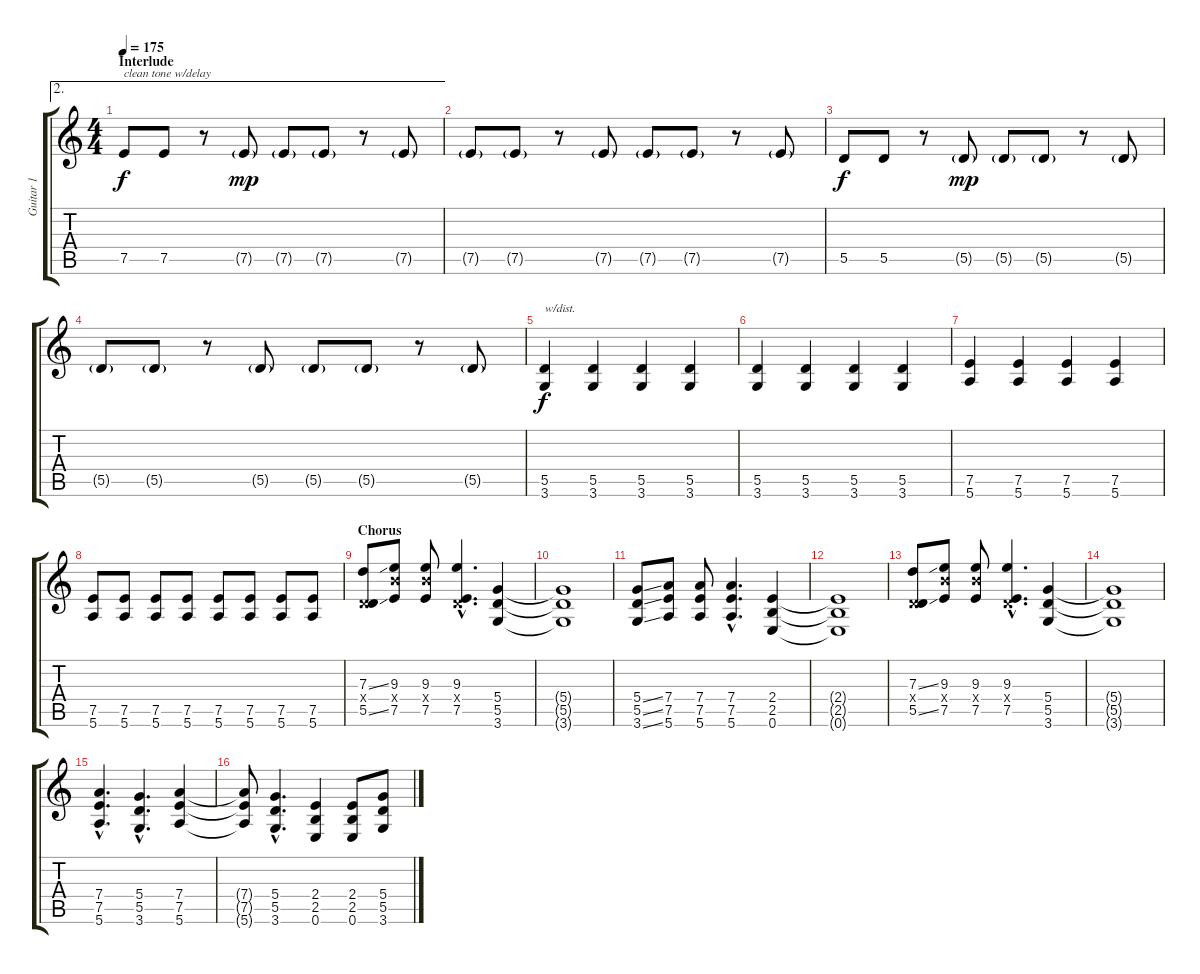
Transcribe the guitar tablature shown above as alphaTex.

\track ("Guitar 1" "Guitar 1") {instrument distortionguitar}
\staff {score tabs}
\tuning (E4 B3 G3 D3 A2 E2) {hide}
\ae 2
\ts (4 4)
\section ("" "Interlude")
\tempo 175
\clef g2
\ks c
7.5.8{txt "clean tone w/delay" dy f instrument electricguitarclean} 7.5.8 r.8 7.5{g}.8{dy mp} 7.5{g}.8 7.5{g}.8 r.8 7.5{g}.8 |
7.5{g}.8 7.5{g}.8 r.8 7.5{g}.8 7.5{g}.8 7.5{g}.8 r.8 7.5{g}.8 |
5.5.8{dy f} 5.5.8 r.8 5.5{g}.8{dy mp} 5.5{g}.8 5.5{g}.8 r.8 5.5{g}.8 |
5.5{g}.8 5.5{g}.8 r.8 5.5{g}.8 5.5{g}.8 5.5{g}.8 r.8 5.5{g}.8 |
(5.5 3.6).4{txt "w/dist." dy f instrument distortionguitar} (5.5 3.6).4 (5.5 3.6).4 (5.5 3.6).4 |
(5.5 3.6).4 (5.5 3.6).4 (5.5 3.6).4 (5.5 3.6).4 |
(7.5 5.6).4 (7.5 5.6).4 (7.5 5.6).4 (7.5 5.6).4 |
(7.5 5.6).8 (7.5 5.6).8 (7.5 5.6).8 (7.5 5.6).8 (7.5 5.6).8 (7.5 5.6).8 (7.5 5.6).8 (7.5 5.6).8 |
\section ("" "Chorus")
(7.3{ss} 0.4{x} 5.5{ss}).8 (9.3 9.4{x} 7.5).8 (9.3 9.4{x} 7.5).8 (9.3{hac} 0.4{hac x} 7.5{hac}).4{d} (5.4 5.5 3.6).4 |
(5.4{t} 5.5{t} 3.6{t}).1 |
(5.4{ss} 5.5{ss} 3.6{ss}).8 (7.4 7.5 5.6).8 (7.4 7.5 5.6).8 (7.4{hac} 7.5{hac} 5.6{hac}).4{d} (2.4 2.5 0.6).4 |
(2.4{t} 2.5{t} 0.6{t}).1 |
(7.3{ss} 0.4{x} 5.5{ss}).8 (9.3 9.4{x} 7.5).8 (9.3 9.4{x} 7.5).8 (9.3{hac} 0.4{hac x} 7.5{hac}).4{d} (5.4 5.5 3.6).4 |
(5.4{t} 5.5{t} 3.6{t}).1 |
(7.4{hac} 7.5{hac} 5.6{hac}).4{d} (5.4{hac} 5.5{hac} 3.6{hac}).4{d} (7.4 7.5 5.6).4 |
(7.4{t} 7.5{t} 5.6{t}).8 (5.4{hac} 5.5{hac} 3.6{hac}).4{d} (2.4 2.5 0.6).4 (2.4 2.5 0.6).8 (5.4 5.5 3.6).8
